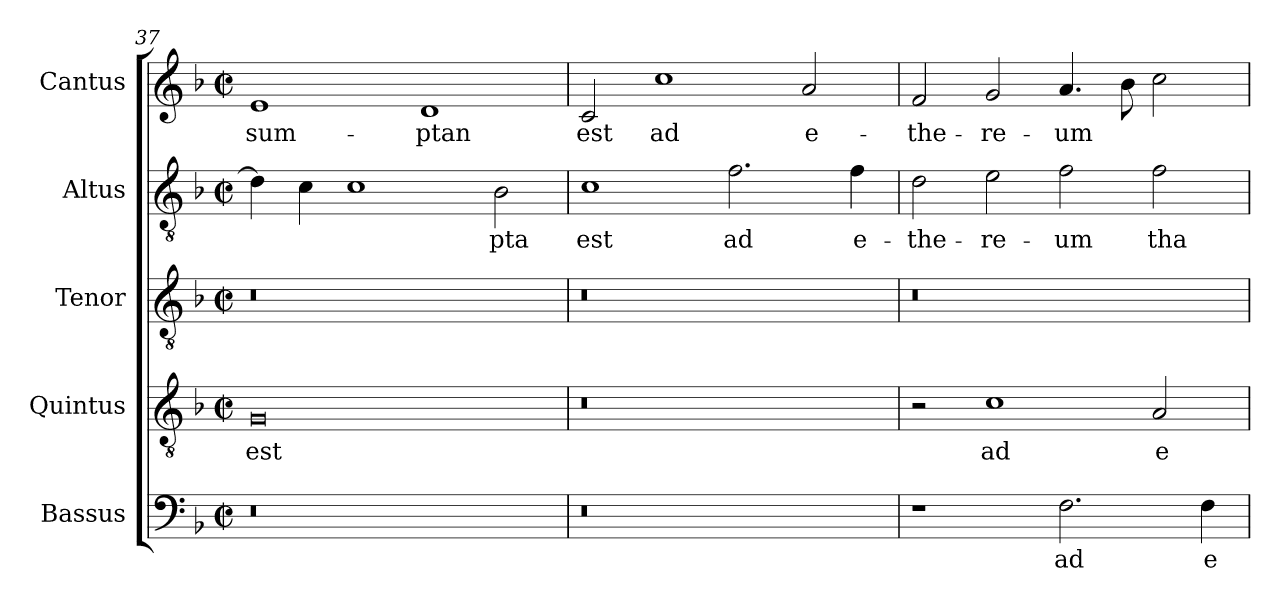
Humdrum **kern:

**kern	**text	**kern	**text	**kern	**kern	**text	**kern	**text
*part5	*part5	*part4	*part4	*part3	*part2	*part2	*part1	*part1
*staff5	*staff5	*staff4	*staff4	*staff3	*staff2	*staff2	*staff1	*staff1
*I"Bassus	*	*I"Quintus	*	*I"Tenor	*I"Altus	*	*I"Cantus	*
*clefF4	*	*clefGv2	*	*clefGv2	*clefGv2	*	*clefG2	*
*k[b-]	*	*k[b-]	*	*k[b-]	*k[b-]	*	*k[b-]	*
*F:	*	*F:	*	*F:	*F:	*	*F:	*
*M2/2	*	*M2/2	*	*M2/2	*M2/2	*	*M2/2	*
*met(c|)	*	*met(c|)	*	*met(c|)	*met(c|)	*	*met(c|)	*
=37	=37	=37	=37	=37	=37	=37	=37	=37
!	!	!	!LO:LY:b:cj	!	!	!	!	!LO:LY:b:cj
0r	.	0G	est	0r	4d\]	.	1e	-sum-
.	.	.	.	.	4c\	.	.	.
.	.	.	.	.	1c	.	.	.
!	!	!	!	!	!	!	!	!LO:LY:b:cj
.	.	.	.	.	.	.	1d	-ptan
!	!	!	!	!	!	!LO:LY:b:cj	!	!
.	.	.	.	.	2B-\	-pta	.	.
=38	=38	=38	=38	=38	=38	=38	=38	=38
!	!	!	!	!	!	!LO:LY:b:cj	!	!LO:LY:b:cj
0r	.	0r	.	0r	1c	est	2c/	est
!	!	!	!	!	!	!	!	!LO:LY:b:cj
.	.	.	.	.	.	.	1cc	ad
!	!	!	!	!	!	!LO:LY:b:cj	!	!
.	.	.	.	.	2.f\	ad	.	.
!	!	!	!	!	!	!	!	!LO:LY:b:cj
.	.	.	.	.	.	.	2a/	e-
!	!	!	!	!	!	!LO:LY:b:cj	!	!
.	.	.	.	.	4f\	e-	.	.
=39	=39	=39	=39	=39	=39	=39	=39	=39
!	!	!	!	!	!	!LO:LY:b:cj	!	!LO:LY:b:cj
1r	.	2r	.	0r	2d\	-the-	2f/	-the-
!	!	!	!LO:LY:b:cj	!	!	!LO:LY:b:cj	!	!LO:LY:b:cj
.	.	1c	ad	.	2e\	-re-	2g/	-re-
!	!LO:LY:b:cj	!	!	!	!	!LO:LY:b:cj	!	!LO:LY:b
2.F\	ad	.	.	.	2f\	-um	4.a/	-um
.	.	.	.	.	.	.	8b-\	.
!	!	!	!LO:LY:b:cj	!	!	!LO:LY:b	!	!
.	.	2A/	e-	.	2f\	tha-	2cc\	.
!	!LO:LY:b:cj	!	!	!	!	!	!	!
4F\	e	.	.	.	.	.	.	.
=	=	=	=	=	=	=	=	=
*-	*-	*-	*-	*-	*-	*-	*-	*-
